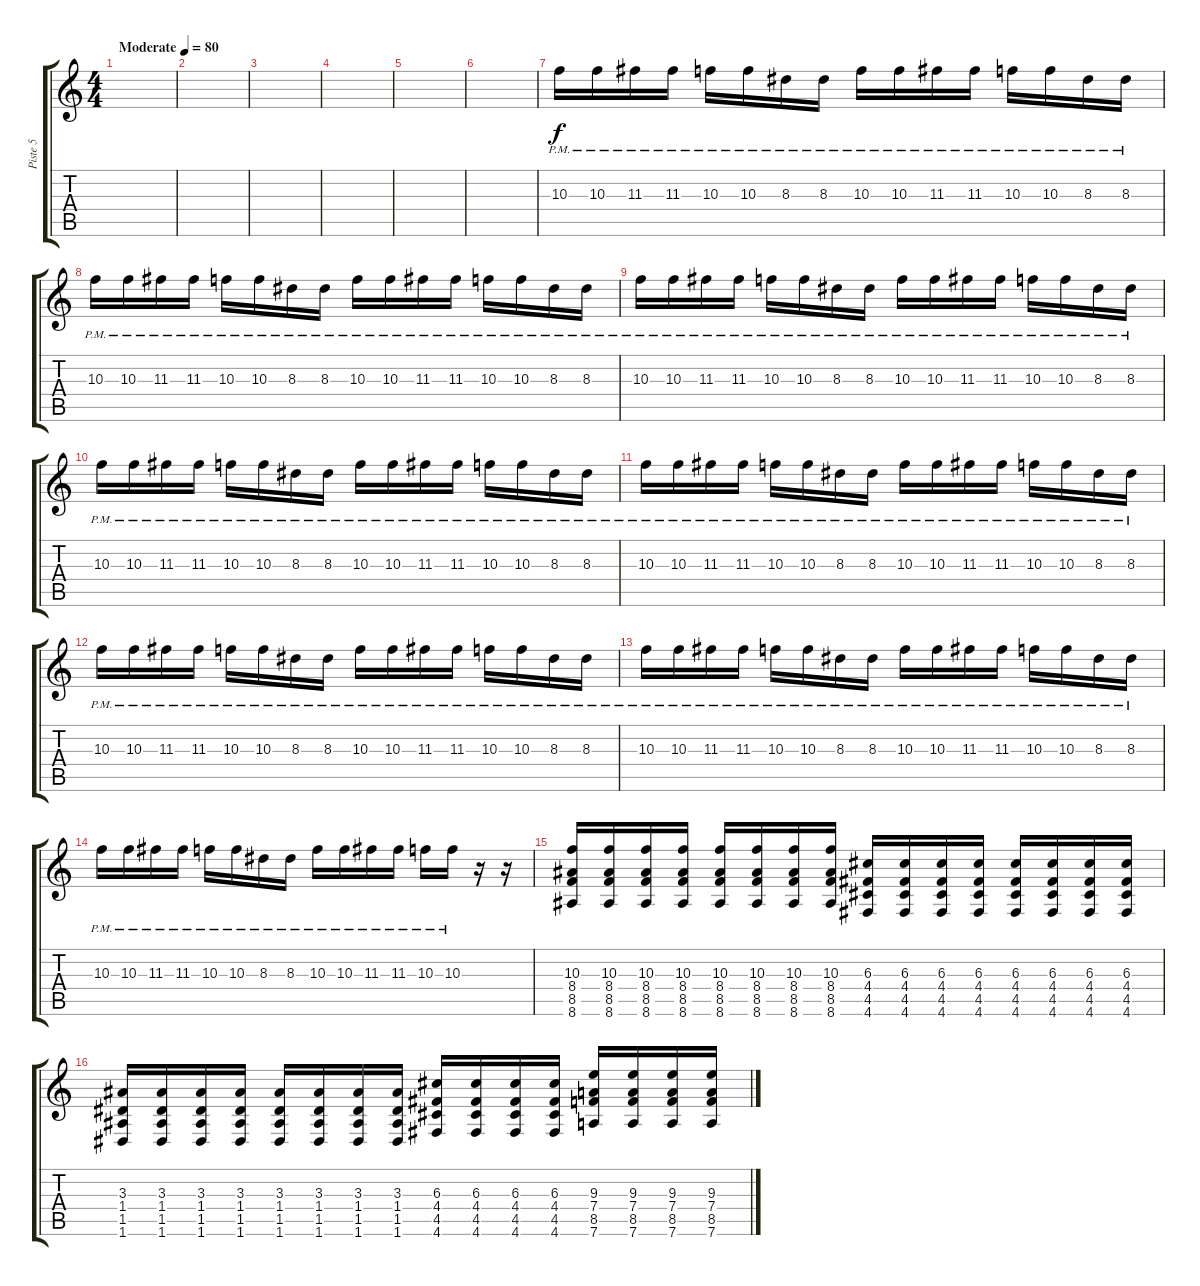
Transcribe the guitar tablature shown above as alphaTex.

\track ("Piste 5" "Piste 5") {instrument overdrivenguitar}
\staff {score tabs}
\tuning (E4 B3 G3 D3 A2 D2) {hide}
\ts (4 4)
\tempo (80 "Moderate")
\clef g2
\ks c
|
|
|
|
|
|
10.3{pm}.16 10.3{pm}.16 11.3{pm}.16 11.3{pm}.16 10.3{pm}.16 10.3{pm}.16 8.3{pm}.16 8.3{pm}.16 10.3{pm}.16 10.3{pm}.16 11.3{pm}.16 11.3{pm}.16 10.3{pm}.16 10.3{pm}.16 8.3{pm}.16 8.3{pm}.16 |
10.3{pm}.16 10.3{pm}.16 11.3{pm}.16 11.3{pm}.16 10.3{pm}.16 10.3{pm}.16 8.3{pm}.16 8.3{pm}.16 10.3{pm}.16 10.3{pm}.16 11.3{pm}.16 11.3{pm}.16 10.3{pm}.16 10.3{pm}.16 8.3{pm}.16 8.3{pm}.16 |
10.3{pm}.16 10.3{pm}.16 11.3{pm}.16 11.3{pm}.16 10.3{pm}.16 10.3{pm}.16 8.3{pm}.16 8.3{pm}.16 10.3{pm}.16 10.3{pm}.16 11.3{pm}.16 11.3{pm}.16 10.3{pm}.16 10.3{pm}.16 8.3{pm}.16 8.3{pm}.16 |
10.3{pm}.16 10.3{pm}.16 11.3{pm}.16 11.3{pm}.16 10.3{pm}.16 10.3{pm}.16 8.3{pm}.16 8.3{pm}.16 10.3{pm}.16 10.3{pm}.16 11.3{pm}.16 11.3{pm}.16 10.3{pm}.16 10.3{pm}.16 8.3{pm}.16 8.3{pm}.16 |
10.3{pm}.16 10.3{pm}.16 11.3{pm}.16 11.3{pm}.16 10.3{pm}.16 10.3{pm}.16 8.3{pm}.16 8.3{pm}.16 10.3{pm}.16 10.3{pm}.16 11.3{pm}.16 11.3{pm}.16 10.3{pm}.16 10.3{pm}.16 8.3{pm}.16 8.3{pm}.16 |
10.3{pm}.16 10.3{pm}.16 11.3{pm}.16 11.3{pm}.16 10.3{pm}.16 10.3{pm}.16 8.3{pm}.16 8.3{pm}.16 10.3{pm}.16 10.3{pm}.16 11.3{pm}.16 11.3{pm}.16 10.3{pm}.16 10.3{pm}.16 8.3{pm}.16 8.3{pm}.16 |
10.3{pm}.16 10.3{pm}.16 11.3{pm}.16 11.3{pm}.16 10.3{pm}.16 10.3{pm}.16 8.3{pm}.16 8.3{pm}.16 10.3{pm}.16 10.3{pm}.16 11.3{pm}.16 11.3{pm}.16 10.3{pm}.16 10.3{pm}.16 8.3{pm}.16 8.3{pm}.16 |
10.3{pm}.16 10.3{pm}.16 11.3{pm}.16 11.3{pm}.16 10.3{pm}.16 10.3{pm}.16 8.3{pm}.16 8.3{pm}.16 10.3{pm}.16 10.3{pm}.16 11.3{pm}.16 11.3{pm}.16 10.3{pm}.16 10.3{pm}.16 r.16 r.16 |
(10.3 8.4 8.5 8.6).16 (10.3 8.4 8.5 8.6).16 (10.3 8.4 8.5 8.6).16 (10.3 8.4 8.5 8.6).16 (10.3 8.4 8.5 8.6).16 (10.3 8.4 8.5 8.6).16 (10.3 8.4 8.5 8.6).16 (10.3 8.4 8.5 8.6).16 (6.3 4.4 4.5 4.6).16 (6.3 4.4 4.5 4.6).16 (6.3 4.4 4.5 4.6).16 (6.3 4.4 4.5 4.6).16 (6.3 4.4 4.5 4.6).16 (6.3 4.4 4.5 4.6).16 (6.3 4.4 4.5 4.6).16 (6.3 4.4 4.5 4.6).16 |
(3.3 1.4 1.5 1.6).16 (3.3 1.4 1.5 1.6).16 (3.3 1.4 1.5 1.6).16 (3.3 1.4 1.5 1.6).16 (3.3 1.4 1.5 1.6).16 (3.3 1.4 1.5 1.6).16 (3.3 1.4 1.5 1.6).16 (3.3 1.4 1.5 1.6).16 (6.3 4.4 4.5 4.6).16 (6.3 4.4 4.5 4.6).16 (6.3 4.4 4.5 4.6).16 (6.3 4.4 4.5 4.6).16 (9.3 7.4 8.5 7.6).16 (9.3 7.4 8.5 7.6).16 (9.3 7.4 8.5 7.6).16 (9.3 7.4 8.5 7.6).16
